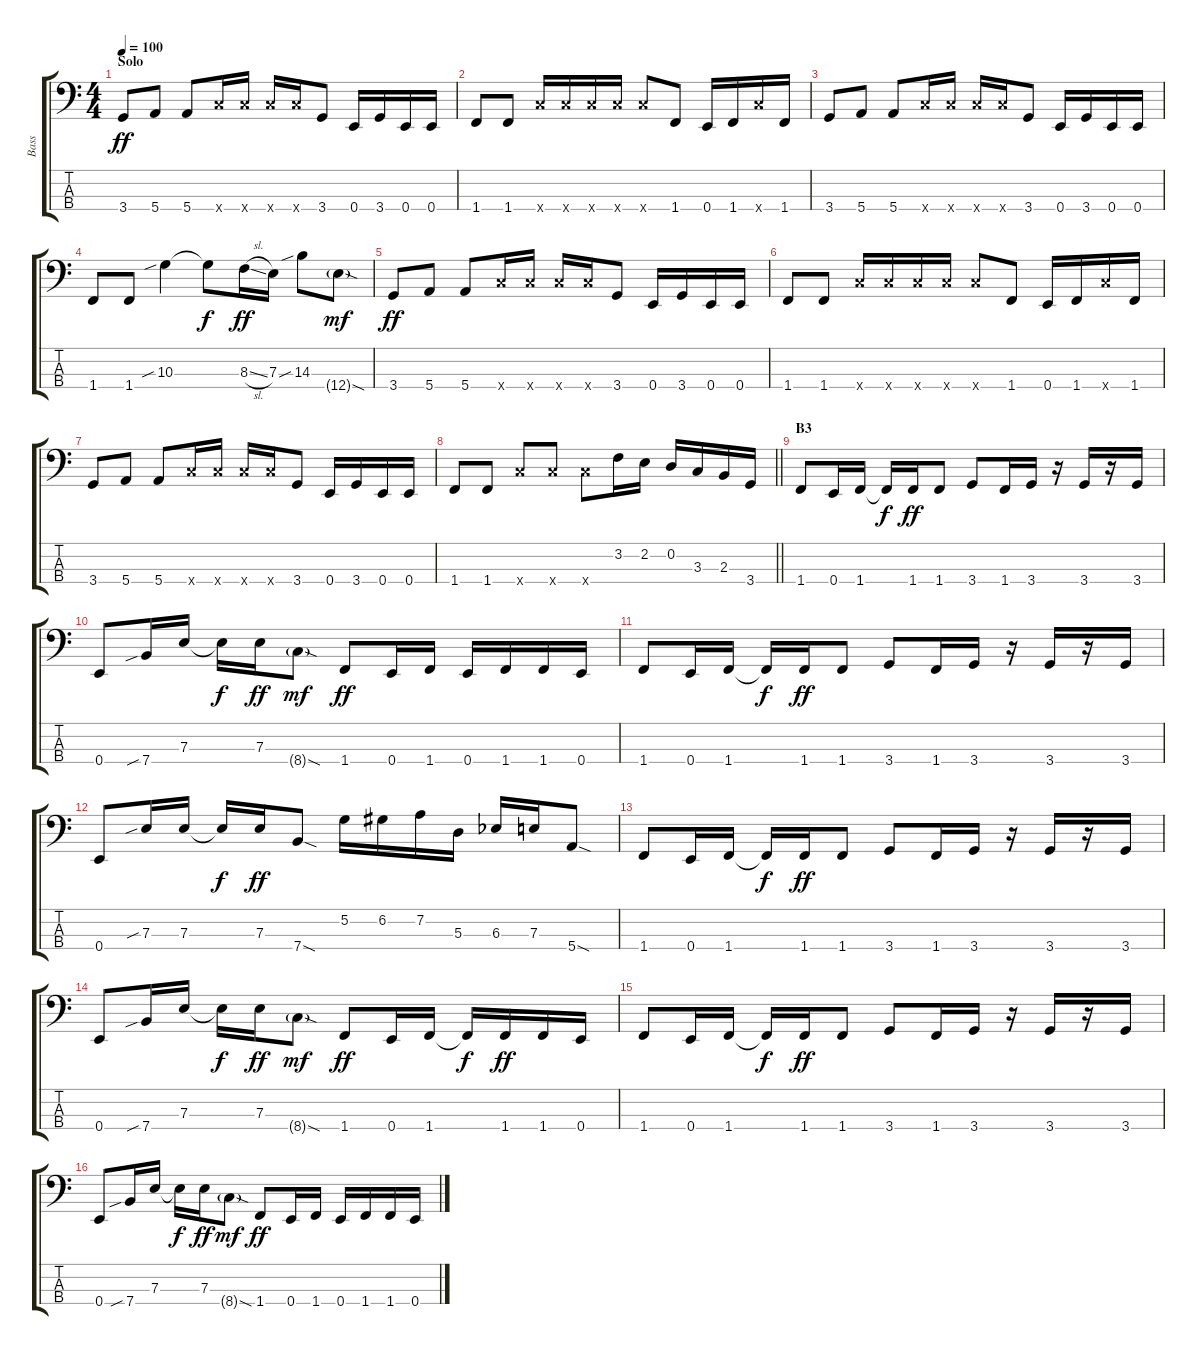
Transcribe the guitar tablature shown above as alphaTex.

\track ("Bass" "Bass") {instrument electricbasspick}
\staff {score tabs}
\tuning (G2 D2 A1 E1) {hide}
\ts (4 4)
\section ("" "Solo")
\tempo 100
\clef f4
\ks c
3.4.8{dy ff} 5.4.8 5.4.8 8.4{x}.16 8.4{x}.16 8.4{x}.16 8.4{x}.16 3.4.8 0.4.16 3.4.16 0.4.16 0.4.16 |
1.4.8 1.4.8 8.4{x}.16 8.4{x}.16 8.4{x}.16 8.4{x}.16 8.4{x}.8 1.4.8 0.4.16 1.4.16 8.4{x}.16 1.4.16 |
3.4.8 5.4.8 5.4.8 8.4{x}.16 8.4{x}.16 8.4{x}.16 8.4{x}.16 3.4.8 0.4.16 3.4.16 0.4.16 0.4.16 |
1.4.8 1.4.8 10.3{sib}.4 10.3{t}.8{dy f} 8.3{sl}.16{dy ff} 7.3.16 14.3{sib}.8 12.4{sod g}.8{dy mf} |
3.4.8{dy ff} 5.4.8 5.4.8 8.4{x}.16 8.4{x}.16 8.4{x}.16 8.4{x}.16 3.4.8 0.4.16 3.4.16 0.4.16 0.4.16 |
1.4.8 1.4.8 8.4{x}.16 8.4{x}.16 8.4{x}.16 8.4{x}.16 8.4{x}.8 1.4.8 0.4.16 1.4.16 8.4{x}.16 1.4.16 |
3.4.8 5.4.8 5.4.8 8.4{x}.16 8.4{x}.16 8.4{x}.16 8.4{x}.16 3.4.8 0.4.16 3.4.16 0.4.16 0.4.16 |
\barLineRight lightlight
1.4.8 1.4.8 8.4{x}.8 8.4{x}.8 8.4{x}.8 3.2.16 2.2.16 0.2.16 3.3.16 2.3.16 3.4.16 |
\section ("" "B3")
1.4.8 0.4.16 1.4.16 1.4{t}.16{dy f} 1.4.16{dy ff} 1.4.8 3.4.8 1.4.16 3.4.16 r.16 3.4.16 r.16 3.4.16 |
0.4.8 7.4{sib}.16 7.3.16 7.3{t}.16{dy f} 7.3.16{dy ff} 8.4{sod g}.8{dy mf} 1.4.8{dy ff} 0.4.16 1.4.16 0.4.16 1.4.16 1.4.16 0.4.16 |
1.4.8 0.4.16 1.4.16 1.4{t}.16{dy f} 1.4.16{dy ff} 1.4.8 3.4.8 1.4.16 3.4.16 r.16 3.4.16 r.16 3.4.16 |
0.4.8 7.3{sib}.16 7.3.16 7.3{t}.16{dy f} 7.3.16{dy ff} 7.4{sod}.8 5.2.16 6.2.16 7.2.16 5.3.16 6.3{acc b}.16 7.3.16 5.4{sod}.8 |
1.4.8 0.4.16 1.4.16 1.4{t}.16{dy f} 1.4.16{dy ff} 1.4.8 3.4.8 1.4.16 3.4.16 r.16 3.4.16 r.16 3.4.16 |
0.4.8 7.4{sib}.16 7.3.16 7.3{t}.16{dy f} 7.3.16{dy ff} 8.4{sod g}.8{dy mf} 1.4.8{dy ff} 0.4.16 1.4.16 1.4{t}.16{dy f} 1.4.16{dy ff} 1.4.16 0.4.16 |
1.4.8 0.4.16 1.4.16 1.4{t}.16{dy f} 1.4.16{dy ff} 1.4.8 3.4.8 1.4.16 3.4.16 r.16 3.4.16 r.16 3.4.16 |
0.4.8 7.4{sib}.16 7.3.16 7.3{t}.16{dy f} 7.3.16{dy ff} 8.4{sod g}.8{dy mf} 1.4.8{dy ff} 0.4.16 1.4.16 0.4.16 1.4.16 1.4.16 0.4.16
